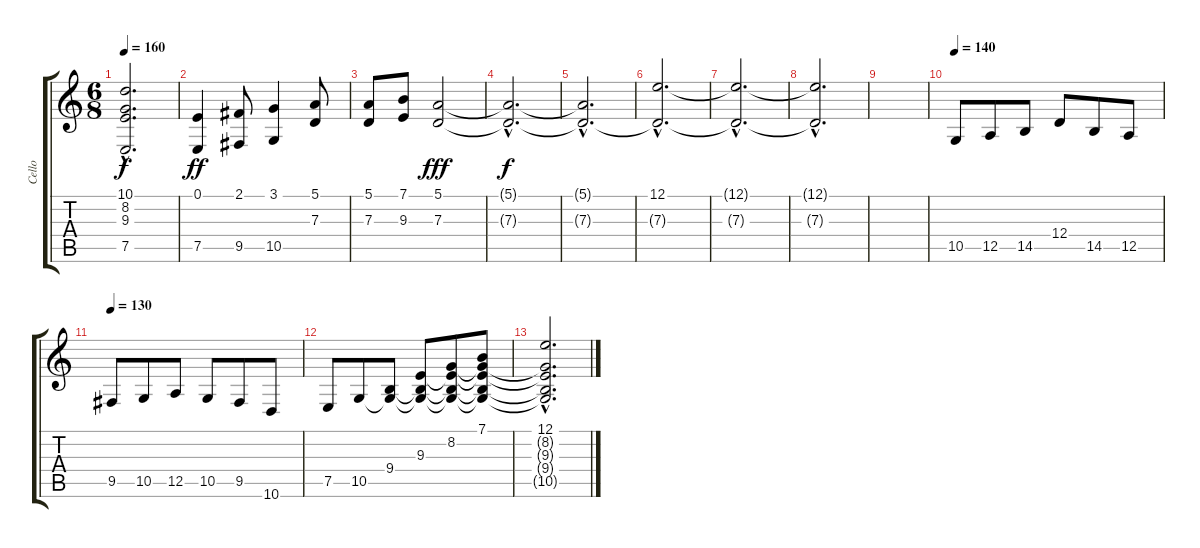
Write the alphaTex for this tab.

\track ("Cello" "Cello") {instrument cello}
\staff {score tabs}
\tuning (E4 B3 G3 D3 A2 E2) {hide}
\ts (6 8)
\tempo 160
\clef g2
\ks c
(10.1{hac} 8.2{hac t} 9.3{hac t} 7.5{hac t}).2{d dy f} |
(0.1 7.5).4{dy ff} (2.1 9.5).8 (3.1 10.5).4 (5.1 7.3).8 |
(5.1 7.3).8 (7.1 9.3).8 (5.1 7.3).2{dy fff volume 2} |
(5.1{hac t} 7.3{hac t}).2{d dy f} |
(5.1{hac t} 7.3{hac t}).2{d} |
(12.1{hac} 7.3{hac t}).2{d} |
(12.1{hac t} 7.3{hac t}).2{d} |
(12.1{hac t} 7.3{hac t}).2{d} |
|
\tempo 140
10.5.8 12.5.8 14.5.8 12.4.8 14.5.8 12.5.8 |
\tempo 130
9.5.8 10.5.8 12.5.8 10.5.8 9.5.8 10.6.8 |
7.5.8 10.5.8 (9.4 10.5{t}).8 (9.3 9.4{t} 10.5{t}).8 (8.2 9.3{t} 9.4{t} 10.5{t}).8 (7.1 8.2{t} 9.3{t} 9.4{t} 10.5{t}).8 |
(12.1{hac} 8.2{hac t} 9.3{hac t} 9.4{hac t} 10.5{hac t}).2{d}
